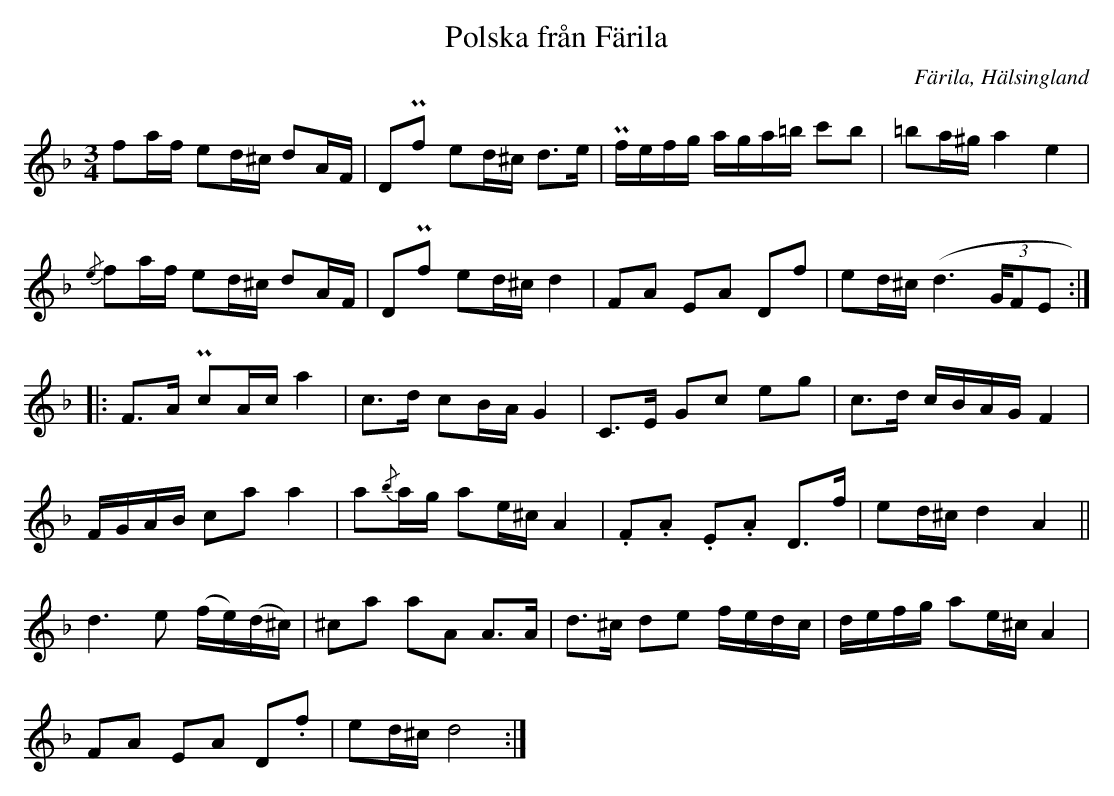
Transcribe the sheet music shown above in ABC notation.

X:1
T: Polska från Färila
O: Färila, Hälsingland
M: 3/4
L: 1/16
K: Dm
f2af e2d^c d2AF | D2Pf2 e2d^c d2>e2 | Pfefg aga=b c'2b2 | =b2a^g a4 e4 |
{/e}f2af e2d^c d2AF | D2Pf2 e2d^c d4 | F2A2 E2A2 D2f2 | e2d^c (d4>(3G2F2E2 ::
F2>A2 Pc2Ac a4 | c2>d2 c2BA G4 | C2>E2 G2c2 e2g2 | c2>d2 cBAG F4 |
FGAB c2a2 a4 | a2{/b}ag a2e^c A4 | .F2.A2 .E2.A2 D2>f2 | e2d^c d4 A4 ||
d6e2 (fe)(d^c) | ^c2a2 a2A2 A2>A2 | d2>^c2 d2e2 fedc | defg a2e^c A4 |
F2A2 E2A2 D2.f2 | e2d^c d8 :|
